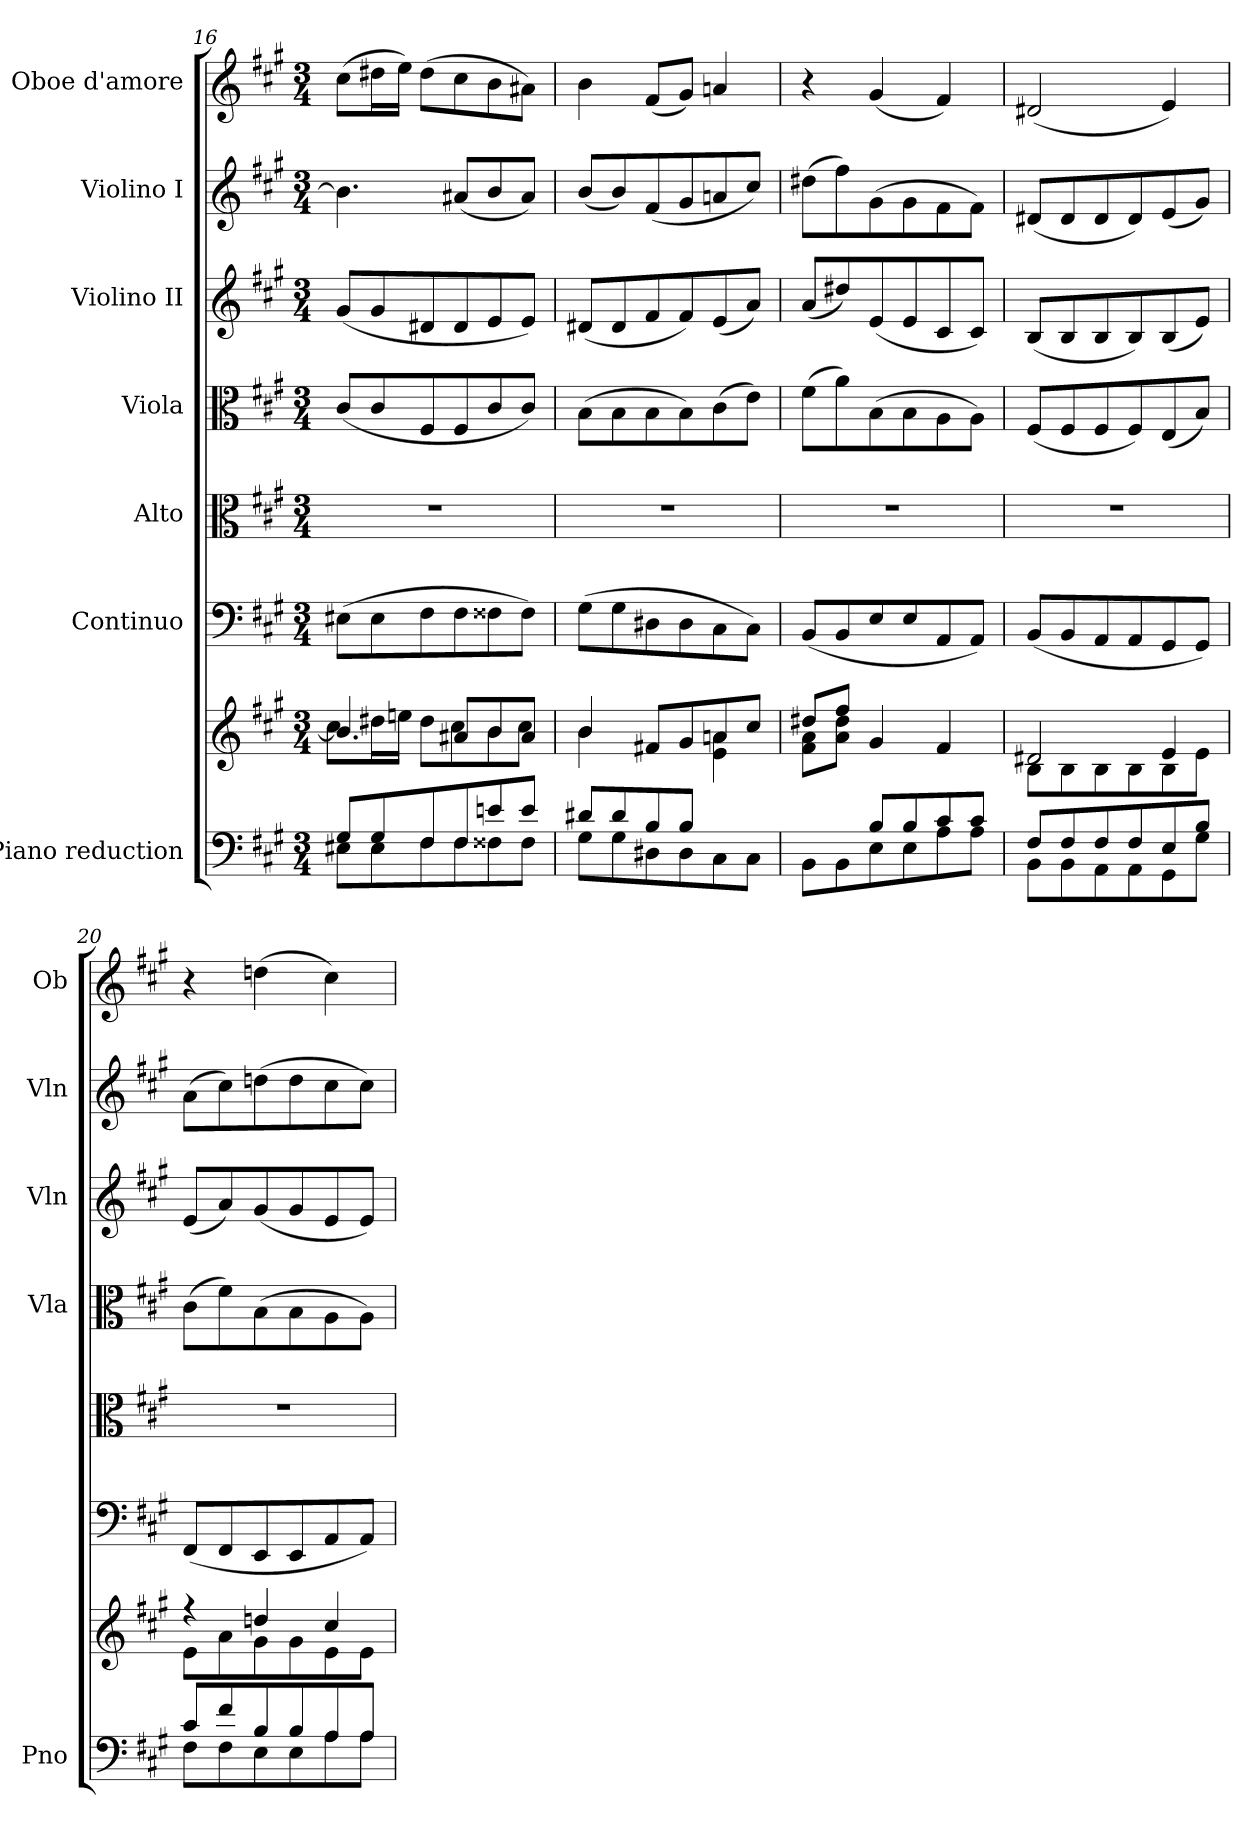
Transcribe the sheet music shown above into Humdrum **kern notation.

**kern	**kern	**kern	**kern	**kern	**kern	**kern	**kern
*part7	*part7	*part6	*part5	*part4	*part3	*part2	*part1
*staff8	*staff7	*staff6	*staff5	*staff4	*staff3	*staff2	*staff1
*I"Piano reduction	*	*I"Continuo	*I"Alto	*I"Viola	*I"Violino II	*I"Violino I	*I"Oboe d'amore
*I'Pno	*	*	*	*I'Vla	*I'Vln	*I'Vln	*I'Ob
*clefF4	*clefG2	*clefF4	*clefC3	*clefC3	*clefG2	*clefG2	*clefG2
*k[f#c#g#]	*k[f#c#g#]	*k[f#c#g#]	*k[f#c#g#]	*k[f#c#g#]	*k[f#c#g#]	*k[f#c#g#]	*k[f#c#g#]
*M3/4	*M3/4	*M3/4	*M3/4	*M3/4	*M3/4	*M3/4	*M3/4
=16	=16	=16	=16	=16	=16	=16	=16
*^	*^	*	*	*	*	*	*
8G#/L	8E#X\L	4.b/]	8cc#\L	(>8E#X\L	2.r	(<8c#/L	(<8g#/L	4.b\]	(>8cc#\L
8G#/	8E#\	.	16dd#X\L	8E#\	.	8c#/	8g#/	.	16dd#X\L
.	.	.	16een\JJ	.	.	.	.	.	16ee\JJ)
8F#/	8F#\	.	8dd#\L	8F#\	.	8F#/	8d#X/	.	(>8dd#\L
8F#/	8F#\	8a#X/L	8cc#\	8F#\	.	8F#/	8d#/	(<8a#X/L	8cc#\
8en/	8F##X\	8b/	8b\	8F##X\	.	8c#/	8e/	8b/	8b\
8e/J	8F##\J	8a#/J	8cc#\J	8F##\J)	.	8c#/J)	8e/J)	8a#/J)	8a#X\J)
=17	=17	=17	=17	=17	=17	=17	=17	=17	=17
8d#X/L	8G#\L	4b/	4b\	(>8G#\L	2.r	(>8B\L	(<8d#X/L	(<8b/L	4b\
8d#/	8G#\	.	.	8G#\	.	8B\	8d#/	8b/)	.
8B/	8D#X\	8f#X/L	4ryy	8D#X\	.	8B\	8f#/	(<8f#/	(<8f#/L
8B/J	8D#\	8g#/	.	8D#\	.	8B\)	8f#/)	8g#/	8g#/J)
4ryy	8C#\	8an/	4e\ 4a\	8C#\	.	(>8c#\	(<8e/	8an/	4an/
.	8C#\J	8cc#/J	.	8C#\J)	.	8e\J)	8a/J)	8cc#/J)	.
=18	=18	=18	=18	=18	=18	=18	=18	=18	=18
4ryy	8BB\L	8dd#X/L	8f#\ 8a\L	(<8BB/L	2.r	(>8f#\L	(<8a/L	(>8dd#X\L	4r
.	8BB\	8ff#/J	8a\ 8dd#\J	8BB/	.	8a\)	8dd#X/)	8ff#\)	.
8B/L	8E\	4g#/	2ryy	8E/	.	(>8B\	(<8e/	(>8g#\	(<4g#/
8B/	8E\	.	.	8E/	.	8B\	8e/	8g#\	.
8c#/	8A\	4f#/	.	8AA/	.	8A\	8c#/	8f#\	4f#/)
8c#/J	8A\J	.	.	8AA/J)	.	8A\J)	8c#/J)	8f#\J)	.
=19	=19	=19	=19	=19	=19	=19	=19	=19	=19
8F#/L	8BB\L	2d#X/	8B\L	(<8BB/L	2.r	(<8F#/L	(<8B/L	(<8d#X/L	(<2d#X/
8F#/	8BB\	.	8B\	8BB/	.	8F#/	8B/	8d#/	.
8F#/	8AA\	.	8B\	8AA/	.	8F#/	8B/	8d#/	.
8F#/	8AA\	.	8B\	8AA/	.	8F#/)	8B/)	8d#/)	.
8E/	8GG#\	4e/	8B\	8GG#/	.	(<8E/	(<8B/	(<8e/	4e/)
8B/J	8G#\J	.	8e\J	8GG#/J)	.	8B/J)	8e/J)	8g#/J)	.
=20	=20	=20	=20	=20	=20	=20	=20	=20	=20
8c#/L	8F#\L	4r	8e\L	(<8FF#/L	2.r	(>8c#\L	(<8e/L	(>8a\L	4r
8f#/	8F#\	.	8a\	8FF#/	.	8f#\)	8a/)	8cc#\)	.
8B/	8E\	4ddn/	8g#\	8EE/	.	(>8B\	(<8g#/	(>8ddn\	(>4ddn\
8B/	8E\	.	8g#\	8EE/	.	8B\	8g#/	8dd\	.
8A/	8A\	4cc#/	8e\	8AA/	.	8A\	8e/	8cc#\	4cc#\)
8A/J	8A\J	.	8e\J	8AA/J)	.	8A\J)	8e/J)	8cc#\J)	.
*v	*v	*	*	*	*	*	*	*	*
*	*v	*v	*	*	*	*	*	*
=	=	=	=	=	=	=	=
*-	*-	*-	*-	*-	*-	*-	*-
